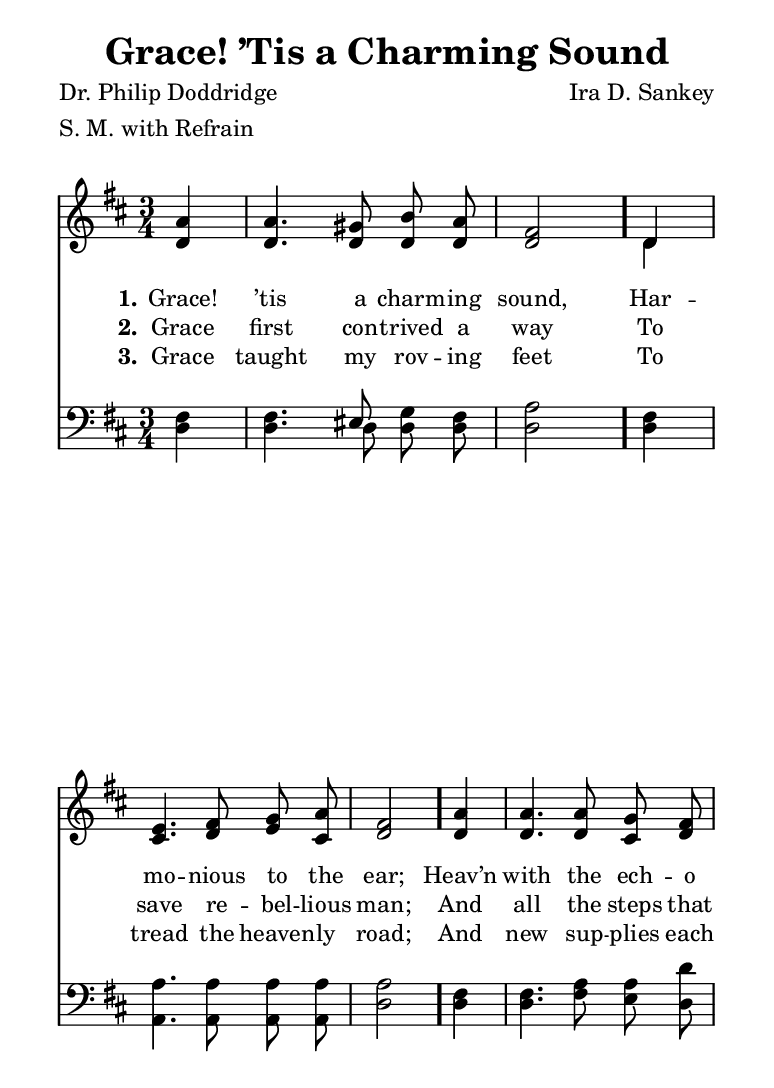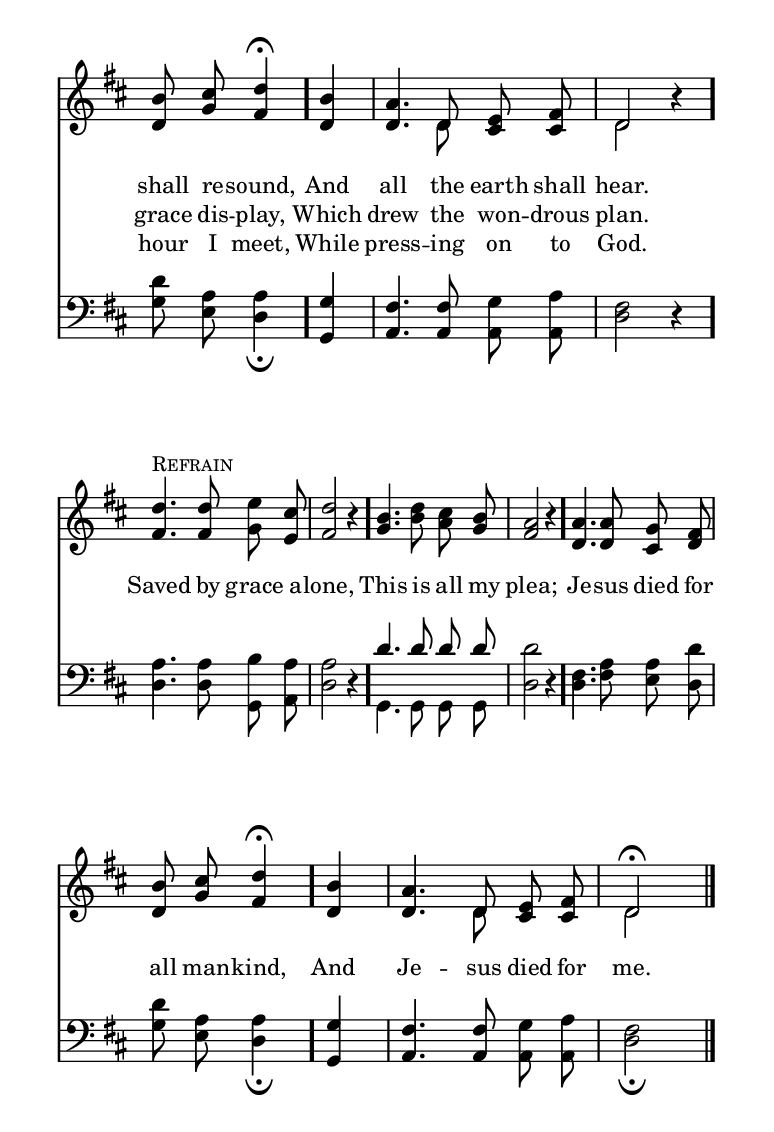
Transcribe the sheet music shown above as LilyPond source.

\include "common/global.ily"
\paper {
  \include "common/paper.ily"
  ragged-last-bottom = ##t
}

\header{
  %gospel
  hymnnumber = "13"
  title = "Grace! ’Tis a Charming Sound"
  tunename = ""
  meter = "S. M. with Refrain"
  poet = "Dr. Philip Doddridge"
  composer = "Ira D. Sankey"
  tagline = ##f
}

phraseA = { c4. c8 c8 c8 | c2 }
% for fermata in MIDI
ta = { \tempo 4=80 }
tb = { \tempo 4=40 }

patternA = { \ta c4           | c4. c8 c8 c8 | c2     } % Line 1, 2
patternB = { \ta c4. c8 c8 c8 | c8 c8 \tb c4          } % Refrain line 3
patternC = { \ta c4           | \patternB             } % Line 3
patternD = { \ta c4. c8 c8 c8 | c2 c4                 } % Refrain line 1, 2
patternE = { \ta c4           | \patternD             } % Line 4
patternF = { \ta c4           | c4. c8 c8 c8 | \tb c2 } % Refrain line 4

global = {
  \include "common/overrides.ily"
  \override Staff.TimeSignature.style = #'numbered
  \time 3/4
  \override Score.MetronomeMark.transparent = ##t % hide all fermata changes too
  \ta
  \key d \major
  \partial 4
  \autoBeamOff
}

notesSoprano = {
\global
\relative c'' {

  \changePitch \patternA { a | a gis b a  | fis     }
  \changePitch \patternA { d | e fis g a  | fis     }
  \changePitch \patternC { a | a a g fis  | b cis d\fermata }
  \changePitch \patternE { b | a d, e fis | d r     }

  << s^\markup { \small \caps "Refrain" }
  \changePitch \patternD {     d' d e cis | d r       } >>
  \changePitch \patternD {     b d cis b  | a r       }
  \changePitch \patternB {     a a g fis  | b cis d\fermata   }
  \changePitch \patternF { b | a d, e fis | d\fermata         }

  \bar "|."

}
}

notesAlto = {
\global
\relative e' {

  \changePitch \patternA { d | d d d d     | d       }
  \changePitch \patternA { d | cis d e cis | d       }
  \changePitch \patternC { d | d d cis d   | d g fis }
  \changePitch \patternE { d | d d cis cis | d r     }

  \changePitch \patternD {     fis fis g e | fis r   }
  \changePitch \patternD {     g b a g     | fis r   }
  \changePitch \patternB {     d d cis d   | d g fis }
  \changePitch \patternF { d | d d cis cis | d       }

}
}

notesTenor = {
\global
\relative a {

  \changePitch \patternA { fis | fis eis g fis | a     }
  \changePitch \patternA { fis | a a a a       | a     }
  \changePitch \patternC { fis | fis a a d     | d a a }
  \changePitch \patternE { g   | fis fis g a   | fis r }

  \changePitch \patternD {     a a b a     | a r   }
  \changePitch \patternD {     d d d d     | d r   }
  \changePitch \patternB {     fis, a a d  | d a a }
  \changePitch \patternF { g | fis fis g a | fis   }

}
}

notesBass = {
\global
\relative f {

  \changePitch \patternA { d  | d d d d   | d     }
  \changePitch \patternA { d  | a a a a   | d     }
  \changePitch \patternC { d  | d fis e d | g e d_\fermata }
  \changePitch \patternE { g, | a a a a   | d r   }

  \changePitch \patternD {      d d g, a  | d r   }
  \changePitch \patternD {      g, g g g  | d' r  }
  \changePitch \patternB {      d fis e d | g e d_\fermata }
  \changePitch \patternF { g, | a a a a   | d_\fermata     }

}
}

Refrain = \lyricmode {

Saved by grace a -- lone, \bar "."
This is all my plea; \bar "."
Je -- sus died for all man -- kind, \bar "."
And Je -- sus died for me. \bar "."

}

wordsA = \lyricmode {
\set stanza = "1."

Grace! ’tis a charm -- ing sound, \bar "."
Har -- mo -- nious to the ear; \bar "." \eogbreak
Heav’n with the ech -- o shall re -- sound, \bar "."
And all the earth shall hear. \bar "." \eogbreak

}

wordsB = \lyricmode {
\set stanza = "2."

Grace first con -- trived a way
To save re -- bel -- lious man;
And all the steps that grace dis -- play,
Which drew the won -- drous plan.

\Refrain

}

wordsC = \lyricmode {
\set stanza = "3."

Grace taught my rov -- ing feet
To tread the heaven -- ly road;
And new sup -- plies each hour I meet,
While press -- ing on to God.

}


\score {
  \context ChoirStaff <<
    \context Staff = upper <<
      \set Staff.autoBeaming = ##f
      \set ChoirStaff.systemStartDelimiter = #'SystemStartBar
      \set ChoirStaff.printPartCombineTexts = ##f
      \partcombine #'(2 . 9) \notesSoprano \notesAlto
      \context NullVoice = sopranos { \voiceOne << \notesSoprano >> }
      \context NullVoice = altos { \voiceTwo << \notesAlto >> }
      \context Lyrics = one   \lyricsto sopranos \wordsA
      \context Lyrics = two   \lyricsto sopranos \wordsB
      \context Lyrics = three \lyricsto sopranos \wordsC
      %\context Lyrics = four  \lyricsto sopranos \wordsD
      %\context Lyrics = five  \lyricsto sopranos \wordsE
    >>
    \context Staff = men <<
      \set Staff.autoBeaming = ##f
      \clef bass
      \set ChoirStaff.printPartCombineTexts = ##f
      \partcombine #'(2 . 9) \notesTenor \notesBass
      \context NullVoice = tenors { \voiceOne << \notesTenor >> }
      \context NullVoice = basses { \voiceTwo << \notesBass >> }
    >>
  >>
  \layout {
    \include "common/layout.ily"
  }
  \midi{
    \include "common/midi.ily"
  }
}

\version "2.19.49"  % necessary for upgrading to future LilyPond versions.

% vi:set et ts=2 sw=2 ai nocindent syntax=lilypond:
